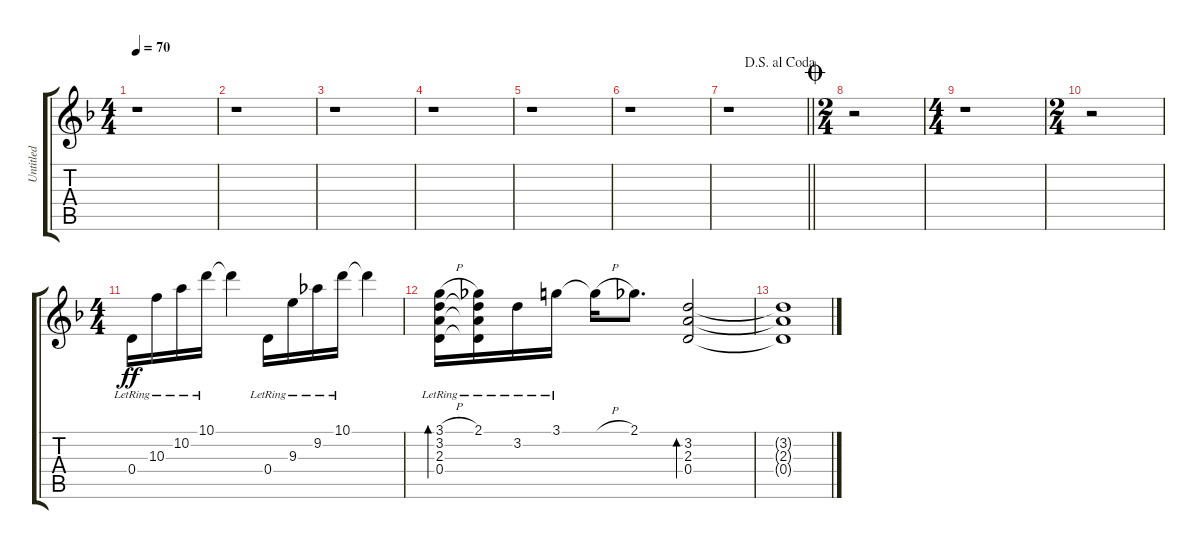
\track ("Untitled" "Untitled") {instrument acousticguitarsteel}
\staff {score tabs}
\tuning (E4 B3 G3 D3 A2 E2) {hide}
\ts (4 4)
\tempo 70
\clef g2
\ks f
r.1{dy mp} |
r.1 |
r.1 |
r.1 |
r.1 |
r.1 |
\jump dalsegnoalcoda
\barLineRight lightlight
r.1 |
\ts (2 4)
\jump coda
r.2 |
\ts (4 4)
r.1 |
\ts (2 4)
r.2 |
\ts (4 4)
0.4{lr}.16{dy ff} 10.3{lr}.16 10.2{lr}.16 10.1{lr}.16 10.1{t}.4 0.4{lr}.16 9.3{lr}.16 9.2{lr}.16 10.1{lr}.16 10.1{t}.4 |
(3.1{h lr} 3.2{lr} 2.3{lr} 0.4{lr}).16{bd 30} (2.1{lr} 3.2{t} 2.3{t} 0.4{t}).16 3.2{lr}.16 3.1{lr}.16 3.1{h t}.16 2.1.8{d} (3.2 2.3 0.4).2{bd 30} |
(3.2{t} 2.3{t} 0.4{t}).1
